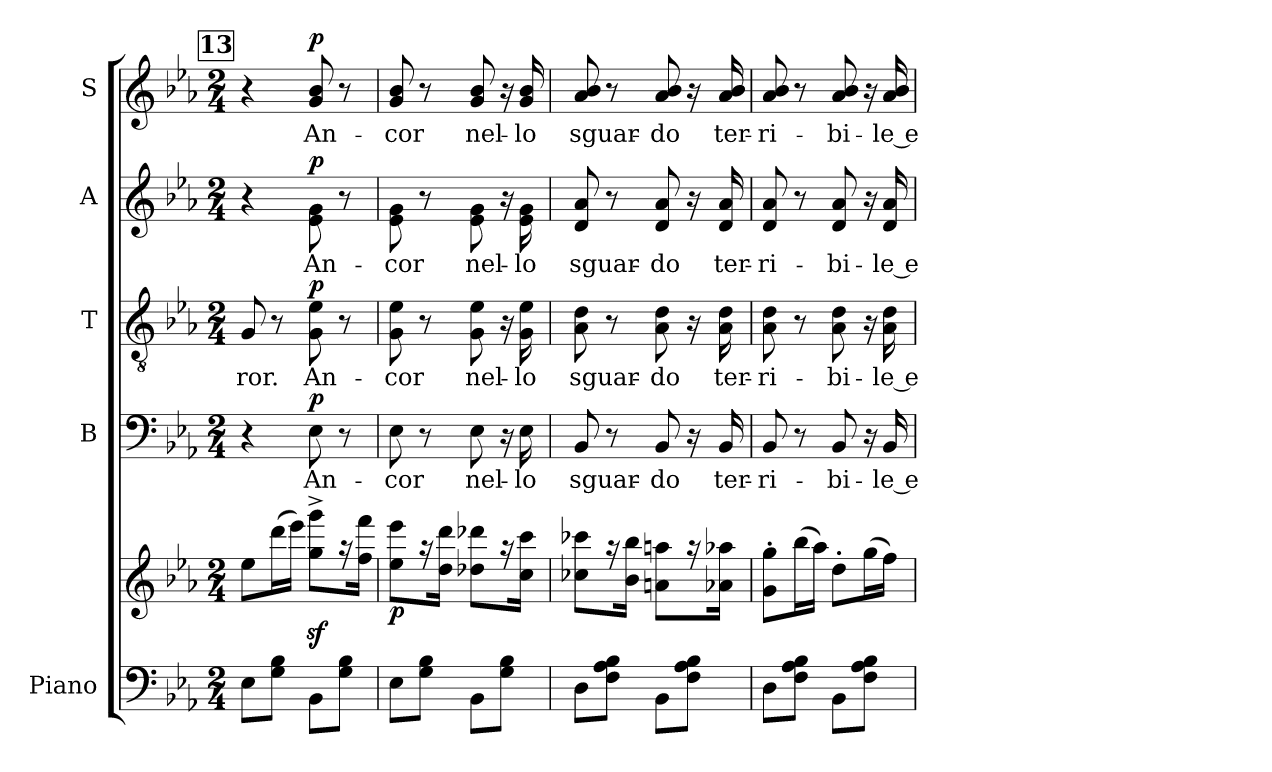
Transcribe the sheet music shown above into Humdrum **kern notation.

**kern	**kern	**dynam	**kern	**text	**dynam	**kern	**text	**dynam	**kern	**text	**dynam	**kern	**text	**dynam
*part5	*part5	*part5	*part4	*part4	*part4	*part3	*part3	*part3	*part2	*part2	*part2	*part1	*part1	*part1
*staff6	*staff5	*staff5/6	*staff4	*staff4	*staff4	*staff3	*staff3	*staff3	*staff2	*staff2	*staff2	*staff1	*staff1	*staff1
*I"Piano	*	*	*I"B	*	*	*I"T	*	*	*I"A	*	*	*I"S	*	*
*I'Pno	*	*	*I'B	*	*	*I'T	*	*	*I'A	*	*	*I'S	*	*
*clefF4	*clefG2	*	*clefF4	*	*	*clefGv2	*	*	*clefG2	*	*	*clefG2	*	*
*k[b-e-a-]	*k[b-e-a-]	*	*k[b-e-a-]	*	*	*k[b-e-a-]	*	*	*k[b-e-a-]	*	*	*k[b-e-a-]	*	*
*M2/4	*M2/4	*	*M2/4	*	*	*M2/4	*	*	*M2/4	*	*	*M2/4	*	*
!!LO:REH:place=s1:a:B:fs=14:t=13
=229	=229	=229	=229	=229	=229	=229	=229	=229	=229	=229	=229	=229	=229	=229
!	!	!	!	!	!	!	!LO:LY:b	!	!	!	!	!	!	!
8E-\L	8ee-\L	.	4r	.	.	8G/	-ror.	.	4r	.	.	4r	.	.
8G\ 8B-\J	(>16ddd\L	.	.	.	.	8r	.	.	.	.	.	.	.	.
.	16eee-\JJ)	.	.	.	.	.	.	.	.	.	.	.	.	.
!	!	!	!	!LO:LY:b	!LO:DY:a	!	!LO:LY:b	!LO:DY:a	!	!LO:LY:b	!LO:DY:a	!	!LO:LY:b	!LO:DY:a
8BB-\L	8gg\z<^ 8ggg\z<^L	.	8E-\	An-	p	8G!\ 8e-\	An-	p	8e-\ 8g!\	An-	p	8g!/ 8b-/	An-	p
8G\ 8B-\J	16raa	.	8r	.	.	8r	.	.	8r	.	.	8r	.	.
.	16ff\ 16fff\Jk	.	.	.	.	.	.	.	.	.	.	.	.	.
=230	=230	=230	=230	=230	=230	=230	=230	=230	=230	=230	=230	=230	=230	=230
!	!	!LO:DY:b	!	!LO:LY:b	!	!	!LO:LY:b	!	!	!LO:LY:b	!	!	!LO:LY:b	!
8E-\L	8ee-\ 8eee-\L	p	8E-\	-cor	.	8G!\ 8e-\	-cor	.	8e-\ 8g!\	-cor	.	8g!/ 8b-/	-cor	.
8G\ 8B-\J	16raa	.	8r	.	.	8r	.	.	8r	.	.	8r	.	.
.	16dd\ 16ddd\Jk	.	.	.	.	.	.	.	.	.	.	.	.	.
!	!	!	!	!LO:LY:b	!	!	!LO:LY:b	!	!	!LO:LY:b	!	!	!LO:LY:b	!
8BB-\L	8dd-X\ 8ddd-X\L	.	8E-\	nel-	.	8G!\ 8e-\	nel-	.	8e-\ 8g!\	nel-	.	8g!/ 8b-/	nel-	.
8G\ 8B-\J	16raa	.	16r	.	.	16r	.	.	16r	.	.	16r	.	.
!	!	!	!	!LO:LY:b	!	!	!LO:LY:b	!	!	!LO:LY:b	!	!	!LO:LY:b	!
.	16cc\ 16ccc\Jk	.	16E-\	-lo	.	16G!\ 16e-\	-lo	.	16e-\ 16g!\	-lo	.	16g!/ 16b-/	-lo	.
=231	=231	=231	=231	=231	=231	=231	=231	=231	=231	=231	=231	=231	=231	=231
!	!	!	!	!LO:LY:b	!	!	!LO:LY:b	!	!	!LO:LY:b	!	!	!LO:LY:b	!
8D\L	8cc-X\ 8ccc-X\L	.	8BB-/	sguar-	.	8A-!\ 8d\	sguar-	.	8d/ 8a-!/	sguar-	.	8a-!/ 8b-/	sguar-	.
8F\ 8A-\ 8B-\J	16raa	.	8r	.	.	8r	.	.	8r	.	.	8r	.	.
.	16b-\ 16bb-\Jk	.	.	.	.	.	.	.	.	.	.	.	.	.
!	!	!	!	!LO:LY:b	!	!	!LO:LY:b	!	!	!LO:LY:b	!	!	!LO:LY:b	!
8BB-\L	8an\ 8aan\L	.	8BB-/	-do	.	8A-!\ 8d\	-do	.	8d/ 8a-!/	-do	.	8a-!/ 8b-/	-do	.
8F\ 8A-\ 8B-\J	16raa	.	16r	.	.	16r	.	.	16r	.	.	16r	.	.
!	!	!	!	!LO:LY:b	!	!	!LO:LY:b	!	!	!LO:LY:b	!	!	!LO:LY:b	!
.	16a-X\ 16aa-X\Jk	.	16BB-/	ter-	.	16A-!\ 16d\	ter-	.	16d/ 16a-!/	ter-	.	16a-!/ 16b-/	ter-	.
!!LO:PB:g=z
=232	=232	=232	=232	=232	=232	=232	=232	=232	=232	=232	=232	=232	=232	=232
!	!	!	!	!LO:LY:b	!	!	!LO:LY:b	!	!	!LO:LY:b	!	!	!LO:LY:b	!
8D\L	8g\' 8gg\'L	.	8BB-/	-ri-	.	8A-!\ 8d\	-ri-	.	8d/ 8a-!/	-ri-	.	8a-!/ 8b-/	-ri-	.
8F\ 8A-\ 8B-\J	(>16bb-\L	.	8r	.	.	8r	.	.	8r	.	.	8r	.	.
.	16aa-\JJ)	.	.	.	.	.	.	.	.	.	.	.	.	.
!	!	!	!	!LO:LY:b	!	!	!LO:LY:b	!	!	!LO:LY:b	!	!	!LO:LY:b	!
8BB-\L	8dd'\L	.	8BB-/	-bi-	.	8A-!\ 8d\	-bi-	.	8d/ 8a-!/	-bi-	.	8a-!/ 8b-/	-bi-	.
8F\ 8A-\ 8B-\J	(>16gg\L	.	16r	.	.	16r	.	.	16r	.	.	16r	.	.
!	!	!	!	!LO:LY:b	!	!	!LO:LY:b	!	!	!LO:LY:b	!	!	!LO:LY:b	!
.	16ff\JJ)	.	16BB-/	-le e	.	16A-!\ 16d\	-le e	.	16d/ 16a-!/	-le e	.	16a-!/ 16b-/	-le e	.
=	=	=	=	=	=	=	=	=	=	=	=	=	=	=
*-	*-	*-	*-	*-	*-	*-	*-	*-	*-	*-	*-	*-	*-	*-
